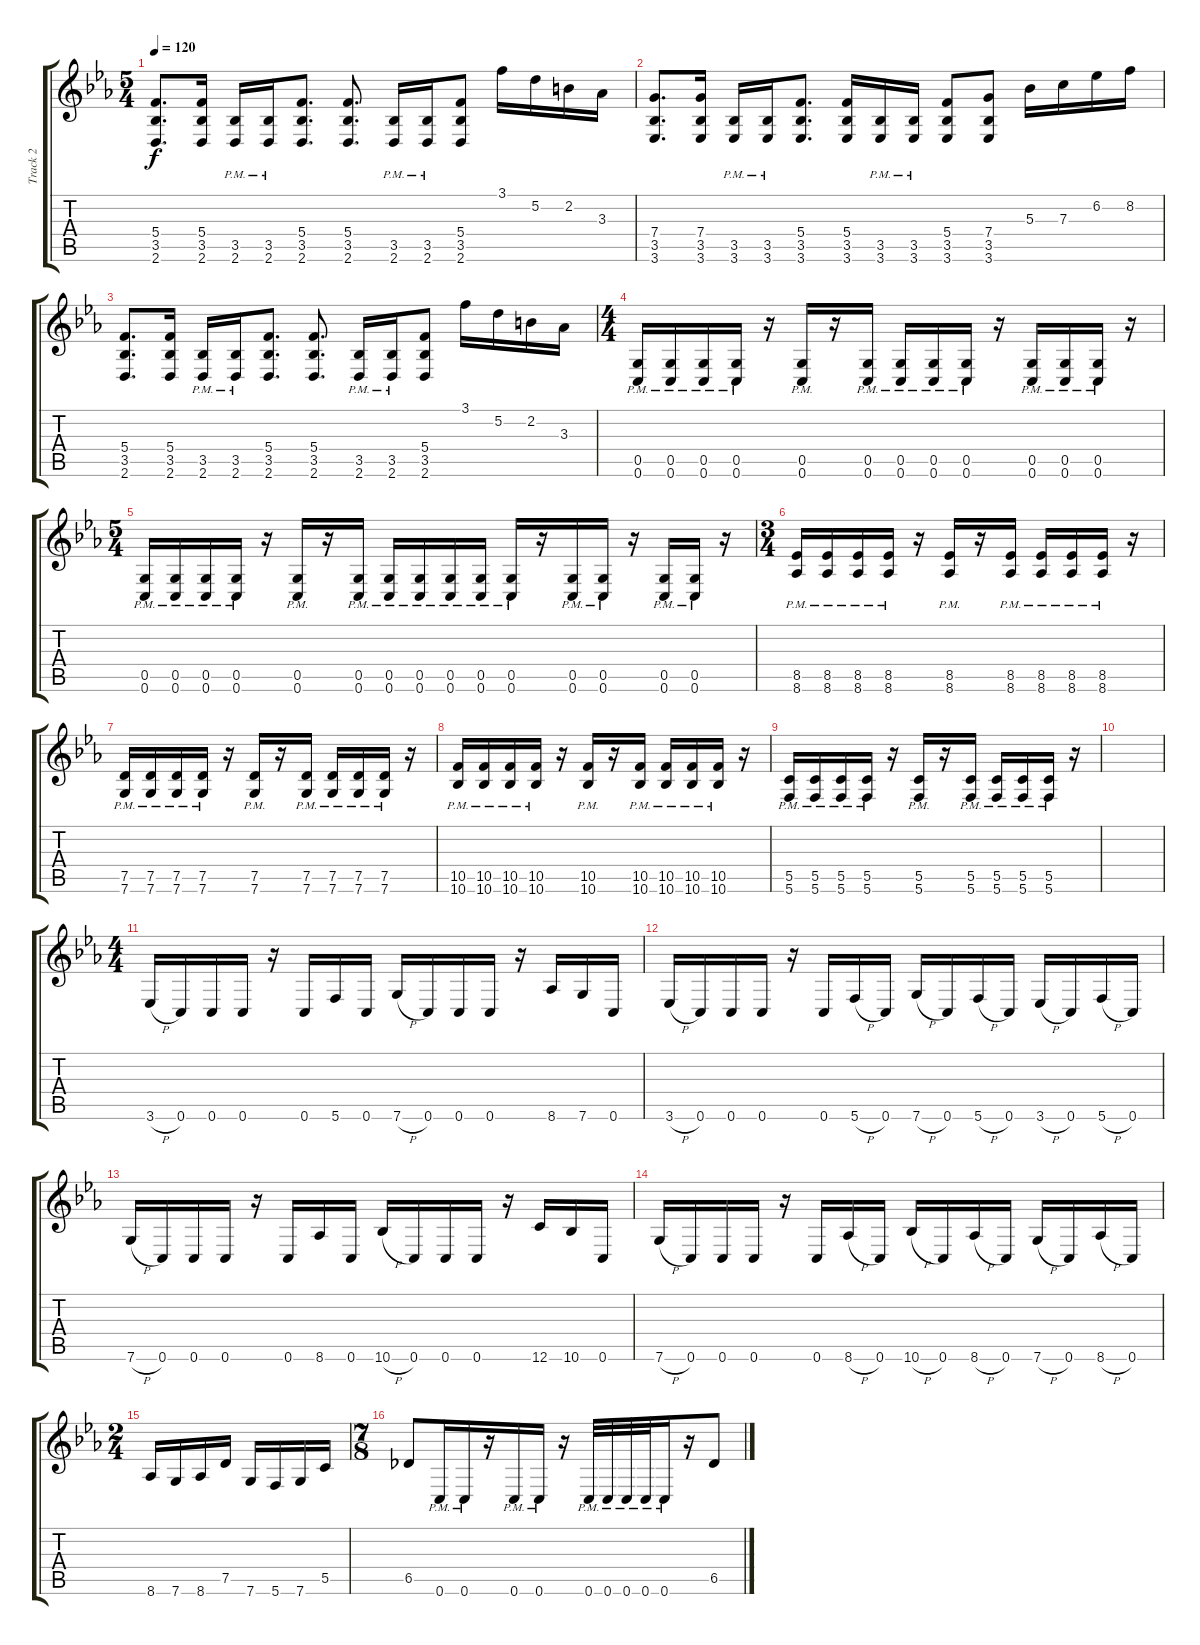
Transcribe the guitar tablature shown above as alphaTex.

\track ("Track 2" "Track 2") {instrument distortionguitar}
\staff {score tabs}
\tuning (D4 A3 F3 C3 G2 C2) {hide}
\ts (5 4)
\tempo 120
\clef g2
\ks eb
(5.4 3.5 2.6).8{d dy f} (5.4 3.5 2.6).16 (3.5{pm} 2.6{pm}).16 (3.5{pm} 2.6{pm}).16 (5.4 3.5 2.6).8{d} (5.4 3.5 2.6).8{d} (3.5{pm} 2.6{pm}).16 (3.5{pm} 2.6{pm}).16 (5.4 3.5 2.6).8 3.1.16 5.2.16 2.2.16 3.3.16 |
(7.4 3.5 3.6).8{d} (7.4 3.5 3.6).16 (3.5{pm} 3.6{pm}).16 (3.5{pm} 3.6{pm}).16 (5.4 3.5 3.6).8{d} (5.4 3.5 3.6).16 (3.5{pm} 3.6{pm}).16 (3.5{pm} 3.6{pm}).16 (5.4 3.5 3.6).8 (7.4 3.5 3.6).8 5.3.16 7.3.16 6.2.16 8.2.16 |
(5.4 3.5 2.6).8{d} (5.4 3.5 2.6).16 (3.5{pm} 2.6{pm}).16 (3.5{pm} 2.6{pm}).16 (5.4 3.5 2.6).8{d} (5.4 3.5 2.6).8{d} (3.5{pm} 2.6{pm}).16 (3.5{pm} 2.6{pm}).16 (5.4 3.5 2.6).8 3.1.16 5.2.16 2.2.16 3.3.16 |
\ts (4 4)
(0.5{pm} 0.6{pm}).16 (0.5{pm} 0.6{pm}).16 (0.5{pm} 0.6{pm}).16 (0.5{pm} 0.6{pm}).16 r.16 (0.5{pm} 0.6{pm}).16 r.16 (0.5{pm} 0.6{pm}).16 (0.5{pm} 0.6{pm}).16 (0.5{pm} 0.6{pm}).16 (0.5{pm} 0.6{pm}).16 r.16 (0.5{pm} 0.6{pm}).16 (0.5{pm} 0.6{pm}).16 (0.5{pm} 0.6{pm}).16 r.16 |
\ts (5 4)
(0.5{pm} 0.6{pm}).16 (0.5{pm} 0.6{pm}).16 (0.5{pm} 0.6{pm}).16 (0.5{pm} 0.6{pm}).16 r.16 (0.5{pm} 0.6{pm}).16 r.16 (0.5{pm} 0.6{pm}).16 (0.5{pm} 0.6{pm}).16 (0.5{pm} 0.6{pm}).16 (0.5{pm} 0.6{pm}).16 (0.5{pm} 0.6{pm}).16 (0.5{pm} 0.6{pm}).16 r.16 (0.5{pm} 0.6{pm}).16 (0.5{pm} 0.6{pm}).16 r.16 (0.5{pm} 0.6{pm}).16 (0.5{pm} 0.6{pm}).16 r.16 |
\ts (3 4)
(8.5{pm} 8.6{pm}).16 (8.5{pm} 8.6{pm}).16 (8.5{pm} 8.6{pm}).16 (8.5{pm} 8.6{pm}).16 r.16 (8.5{pm} 8.6{pm}).16 r.16 (8.5{pm} 8.6{pm}).16 (8.5{pm} 8.6{pm}).16 (8.5{pm} 8.6{pm}).16 (8.5{pm} 8.6{pm}).16 r.16 |
(7.5{pm} 7.6{pm}).16 (7.5{pm} 7.6{pm}).16 (7.5{pm} 7.6{pm}).16 (7.5{pm} 7.6{pm}).16 r.16 (7.5{pm} 7.6{pm}).16 r.16 (7.5{pm} 7.6{pm}).16 (7.5{pm} 7.6{pm}).16 (7.5{pm} 7.6{pm}).16 (7.5{pm} 7.6{pm}).16 r.16 |
(10.5{pm} 10.6{pm}).16 (10.5{pm} 10.6{pm}).16 (10.5{pm} 10.6{pm}).16 (10.5{pm} 10.6{pm}).16 r.16 (10.5{pm} 10.6{pm}).16 r.16 (10.5{pm} 10.6{pm}).16 (10.5{pm} 10.6{pm}).16 (10.5{pm} 10.6{pm}).16 (10.5{pm} 10.6{pm}).16 r.16 |
(5.5{pm} 5.6{pm}).16 (5.5{pm} 5.6{pm}).16 (5.5{pm} 5.6{pm}).16 (5.5{pm} 5.6{pm}).16 r.16 (5.5{pm} 5.6{pm}).16 r.16 (5.5{pm} 5.6{pm}).16 (5.5{pm} 5.6{pm}).16 (5.5{pm} 5.6{pm}).16 (5.5{pm} 5.6{pm}).16 r.16 |
|
\ts (4 4)
3.6{h}.16 0.6.16 0.6.16 0.6.16 r.16 0.6.16 5.6.16 0.6.16 7.6{h}.16 0.6.16 0.6.16 0.6.16 r.16 8.6.16 7.6.16 0.6.16 |
3.6{h}.16 0.6.16 0.6.16 0.6.16 r.16 0.6.16 5.6{h}.16 0.6.16 7.6{h}.16 0.6.16 5.6{h}.16 0.6.16 3.6{h}.16 0.6.16 5.6{h}.16 0.6.16 |
7.6{h}.16 0.6.16 0.6.16 0.6.16 r.16 0.6.16 8.6.16 0.6.16 10.6{h}.16 0.6.16 0.6.16 0.6.16 r.16 12.6.16 10.6.16 0.6.16 |
7.6{h}.16 0.6.16 0.6.16 0.6.16 r.16 0.6.16 8.6{h}.16 0.6.16 10.6{h}.16 0.6.16 8.6{h}.16 0.6.16 7.6{h}.16 0.6.16 8.6{h}.16 0.6.16 |
\ts (2 4)
8.6.16 7.6.16 8.6.16 7.5.16 7.6.16 5.6.16 7.6.16 5.5.16 |
\ts (7 8)
6.5.8 0.6{pm}.16 0.6{pm}.16 r.16 0.6{pm}.16 0.6{pm}.16 r.16 0.6{pm}.32 0.6{pm}.32 0.6{pm}.32 0.6{pm}.32 0.6{pm}.16 r.16 6.5.8
